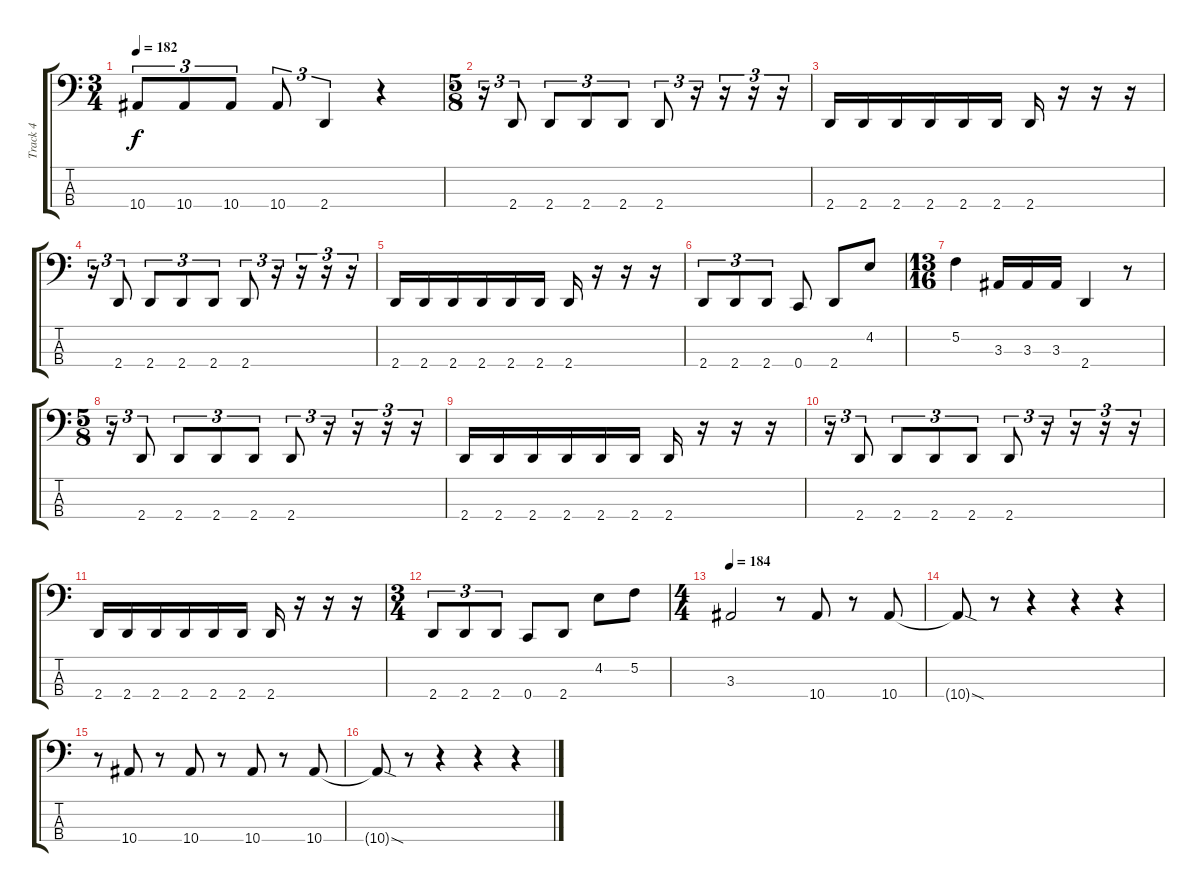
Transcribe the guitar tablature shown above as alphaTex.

\track ("Track 4" "Track 4") {instrument electricbasspick}
\staff {score tabs}
\tuning (F2 C2 G1 C1) {hide}
\ts (3 4)
\tempo 182
\clef f4
\ks c
10.4.8{tu (3 2) dy f} 10.4.8{tu (3 2)} 10.4.8{tu (3 2)} 10.4.8{tu (3 2)} 2.4.4{tu (3 2)} r.4 |
\ts (5 8)
r.16{tu (3 2)} 2.4.8{tu (3 2)} 2.4.8{tu (3 2)} 2.4.8{tu (3 2)} 2.4.8{tu (3 2)} 2.4.8{tu (3 2)} r.16{tu (3 2)} r.16{tu (3 2)} r.16{tu (3 2)} r.16{tu (3 2)} |
2.4.16 2.4.16 2.4.16 2.4.16 2.4.16 2.4.16 2.4.16 r.16 r.16 r.16 |
r.16{tu (3 2)} 2.4.8{tu (3 2)} 2.4.8{tu (3 2)} 2.4.8{tu (3 2)} 2.4.8{tu (3 2)} 2.4.8{tu (3 2)} r.16{tu (3 2)} r.16{tu (3 2)} r.16{tu (3 2)} r.16{tu (3 2)} |
2.4.16 2.4.16 2.4.16 2.4.16 2.4.16 2.4.16 2.4.16 r.16 r.16 r.16 |
2.4.8{tu (3 2)} 2.4.8{tu (3 2)} 2.4.8{tu (3 2)} 0.4.8 2.4.8 4.2.8 |
\ts (13 16)
5.2.4 3.3.16 3.3.16 3.3.16 2.4.4 r.8 |
\ts (5 8)
r.16{tu (3 2)} 2.4.8{tu (3 2)} 2.4.8{tu (3 2)} 2.4.8{tu (3 2)} 2.4.8{tu (3 2)} 2.4.8{tu (3 2)} r.16{tu (3 2)} r.16{tu (3 2)} r.16{tu (3 2)} r.16{tu (3 2)} |
2.4.16 2.4.16 2.4.16 2.4.16 2.4.16 2.4.16 2.4.16 r.16 r.16 r.16 |
r.16{tu (3 2)} 2.4.8{tu (3 2)} 2.4.8{tu (3 2)} 2.4.8{tu (3 2)} 2.4.8{tu (3 2)} 2.4.8{tu (3 2)} r.16{tu (3 2)} r.16{tu (3 2)} r.16{tu (3 2)} r.16{tu (3 2)} |
2.4.16 2.4.16 2.4.16 2.4.16 2.4.16 2.4.16 2.4.16 r.16 r.16 r.16 |
\ts (3 4)
2.4.8{tu (3 2)} 2.4.8{tu (3 2)} 2.4.8{tu (3 2)} 0.4.8 2.4.8 4.2.8 5.2.8 |
\ts (4 4)
\tempo 184
3.3.2 r.8 10.4.8 r.8 10.4.8 |
10.4{sod t}.8 r.8 r.4 r.4 r.4 |
r.8 10.4.8 r.8 10.4.8 r.8 10.4.8 r.8 10.4.8 |
10.4{sod t}.8 r.8 r.4 r.4 r.4
